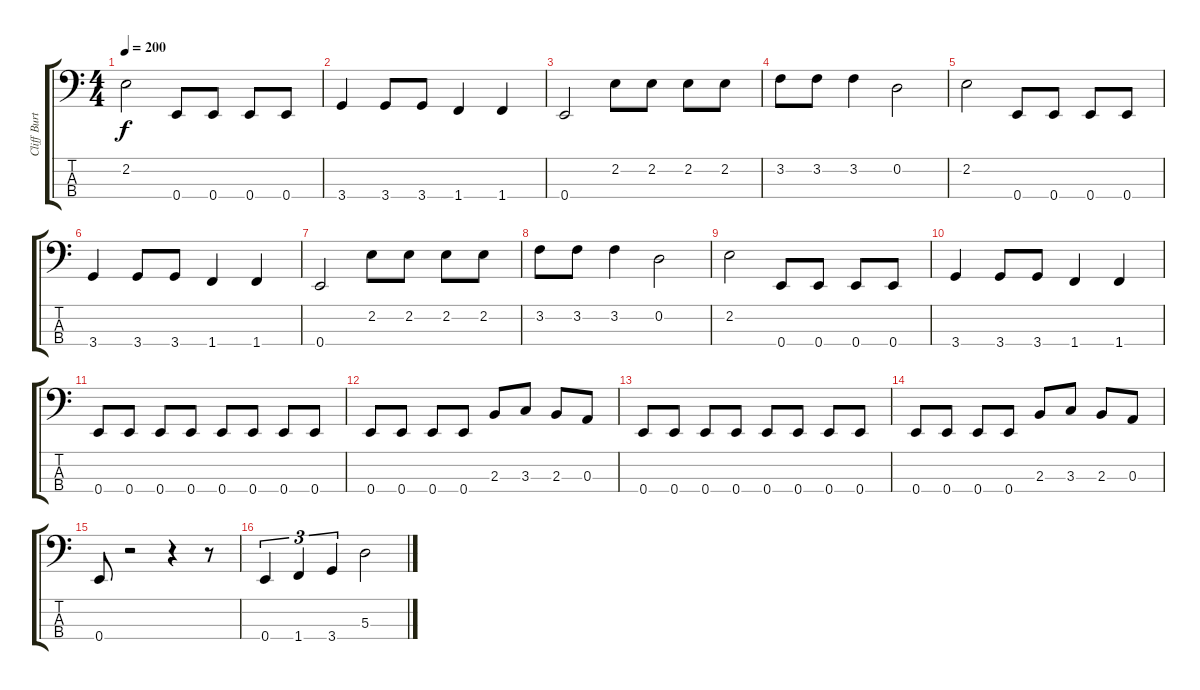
\track ("Cliff Burton (Bass)" "Cliff Burt") {instrument electricbasspick}
\staff {score tabs}
\tuning (G2 D2 A1 E1) {hide}
\ts (4 4)
\tempo 200
\clef f4
\ks c
2.2.2{dy f} 0.4.8 0.4.8 0.4.8 0.4.8 |
3.4.4 3.4.8 3.4.8 1.4.4 1.4.4 |
0.4.2 2.2.8 2.2.8 2.2.8 2.2.8 |
3.2.8 3.2.8 3.2.4 0.2.2 |
2.2.2 0.4.8 0.4.8 0.4.8 0.4.8 |
3.4.4 3.4.8 3.4.8 1.4.4 1.4.4 |
0.4.2 2.2.8 2.2.8 2.2.8 2.2.8 |
3.2.8 3.2.8 3.2.4 0.2.2 |
2.2.2 0.4.8 0.4.8 0.4.8 0.4.8 |
3.4.4 3.4.8 3.4.8 1.4.4 1.4.4 |
0.4.8 0.4.8 0.4.8 0.4.8 0.4.8 0.4.8 0.4.8 0.4.8 |
0.4.8 0.4.8 0.4.8 0.4.8 2.3.8 3.3.8 2.3.8 0.3.8 |
0.4.8 0.4.8 0.4.8 0.4.8 0.4.8 0.4.8 0.4.8 0.4.8 |
0.4.8 0.4.8 0.4.8 0.4.8 2.3.8 3.3.8 2.3.8 0.3.8 |
0.4.8 r.2 r.4 r.8 |
0.4.4{tu (3 2)} 1.4.4{tu (3 2)} 3.4.4{tu (3 2)} 5.3.2
